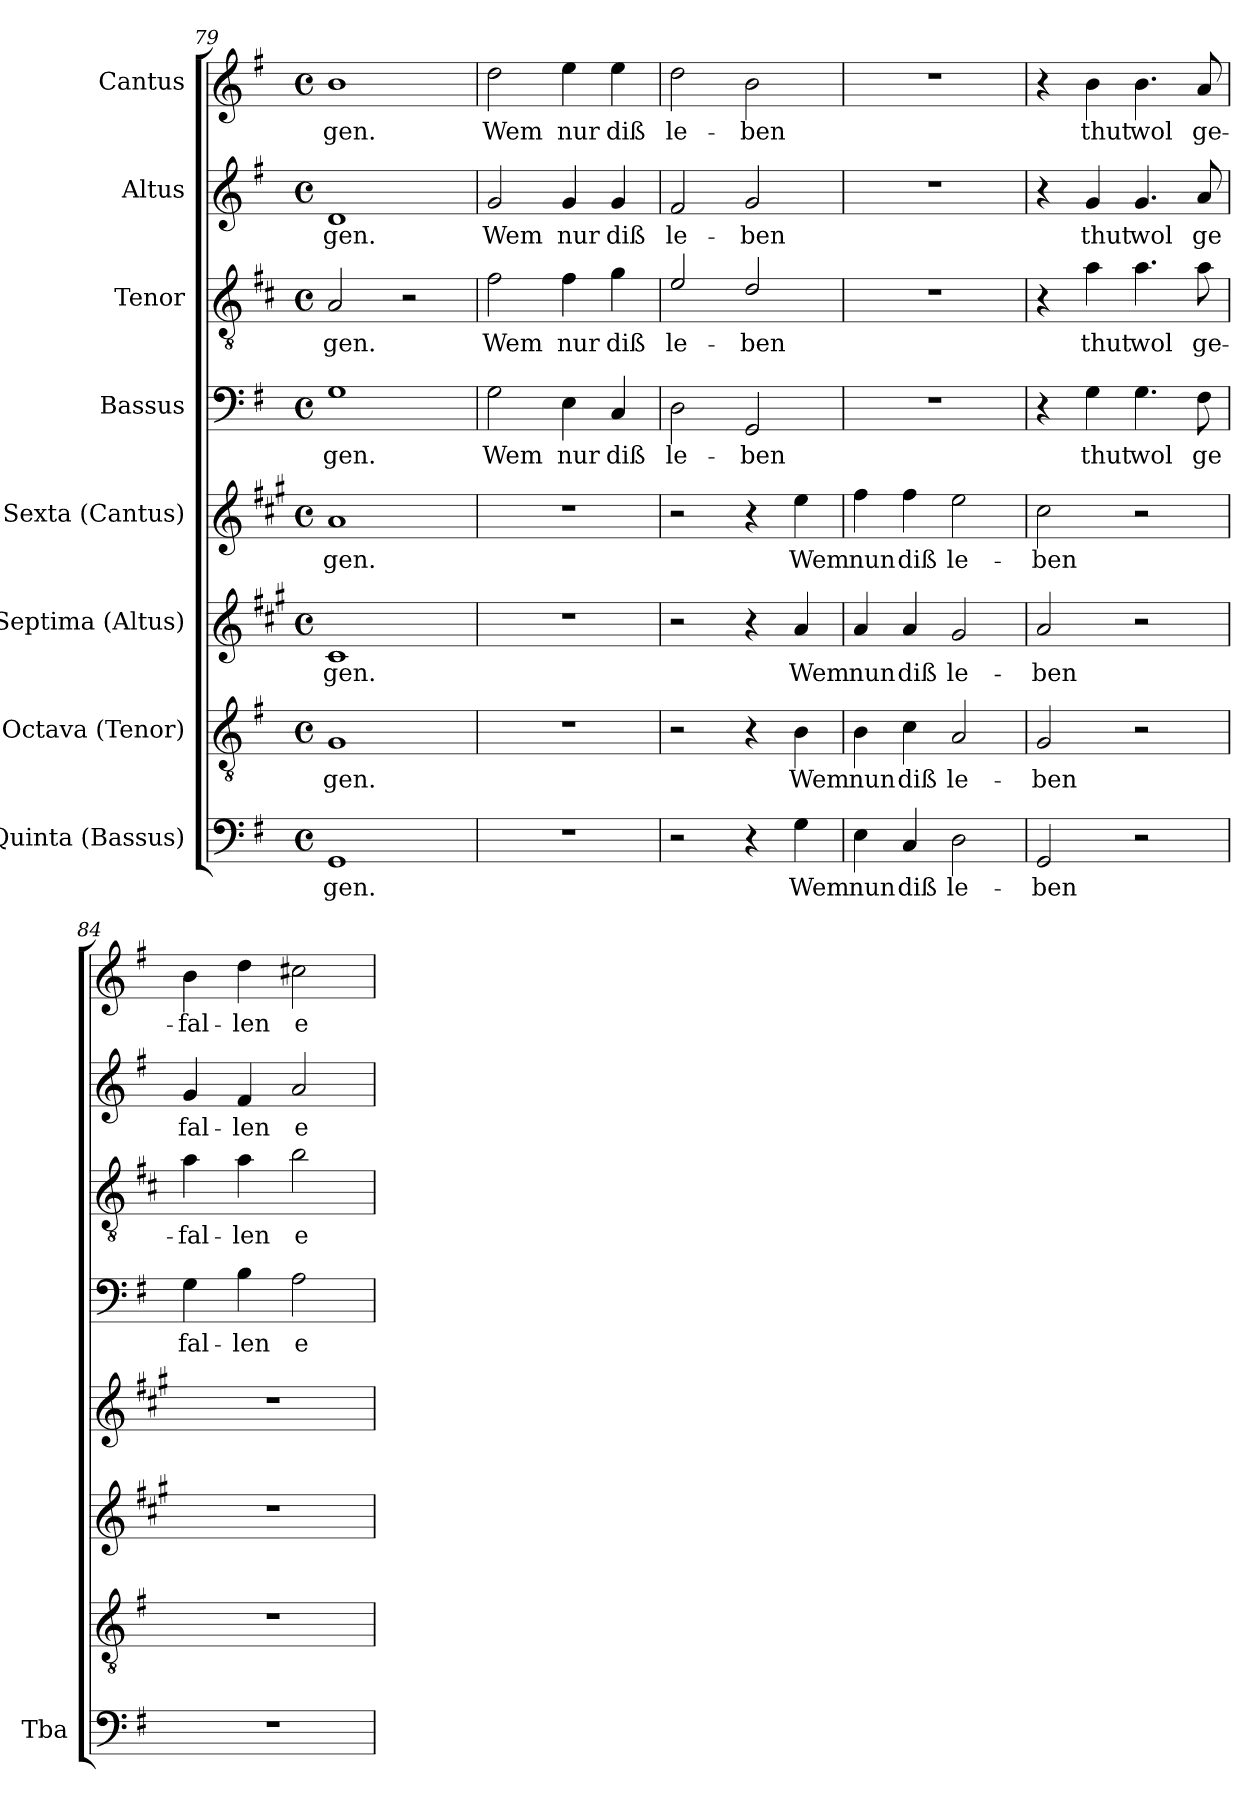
**kern	**text	**kern	**text	**kern	**text	**kern	**text	**kern	**text	**kern	**text	**kern	**text	**kern	**text
*part8	*part8	*part7	*part7	*part6	*part6	*part5	*part5	*part4	*part4	*part3	*part3	*part2	*part2	*part1	*part1
*staff8	*staff8	*staff7	*staff7	*staff6	*staff6	*staff5	*staff5	*staff4	*staff4	*staff3	*staff3	*staff2	*staff2	*staff1	*staff1
*I"Quinta (Bassus)	*	*I"Octava (Tenor)	*	*I"Septima (Altus)	*	*I"Sexta (Cantus)	*	*I"Bassus	*	*I"Tenor	*	*I"Altus	*	*I"Cantus	*
*I'Tba	*	*	*	*	*	*	*	*	*	*	*	*	*	*	*
*clefF4	*	*clefGv2	*	*clefG2	*	*clefG2	*	*clefF4	*	*clefGv2	*	*clefG2	*	*clefG2	*
*	*	*	*	*ITrd1c2	*	*ITrd1c2	*	*	*	*ITrd4c7	*	*	*	*	*
*k[f#]	*	*k[f#]	*	*k[f#]	*	*k[f#]	*	*k[f#]	*	*k[f#]	*	*k[f#]	*	*k[f#]	*
*G:	*	*G:	*	*G:	*	*G:	*	*G:	*	*G:	*	*G:	*	*G:	*
*M4/4	*	*M4/4	*	*M4/4	*	*M4/4	*	*M4/4	*	*M4/4	*	*M4/4	*	*M4/4	*
*met(c)	*	*met(c)	*	*met(c)	*	*met(c)	*	*met(c)	*	*met(c)	*	*met(c)	*	*met(c)	*
=79	=79	=79	=79	=79	=79	=79	=79	=79	=79	=79	=79	=79	=79	=79	=79
1GG	-gen.	1G	-gen.	1B	-gen.	1g	-gen.	1G	-gen.	2D/	-gen.	1d	-gen.	1b	-gen.
.	.	.	.	.	.	.	.	.	.	2r	.	.	.	.	.
=80	=80	=80	=80	=80	=80	=80	=80	=80	=80	=80	=80	=80	=80	=80	=80
1r	.	1r	.	1r	.	1r	.	2G\	Wem	2B\	Wem	2g/	Wem	2dd\	Wem
.	.	.	.	.	.	.	.	4E\	nur	4B\	nur	4g/	nur	4ee\	nur
.	.	.	.	.	.	.	.	4C/	diß	4c\	diß	4g/	diß	4ee\	diß
=81	=81	=81	=81	=81	=81	=81	=81	=81	=81	=81	=81	=81	=81	=81	=81
2r	.	2r	.	2r	.	2r	.	2D\	le-	2A/	le-	2f#/	le-	2dd\	le-
4r	.	4r	.	4r	.	4r	.	2GG/	-ben	2G/	-ben	2g/	-ben	2b\	-ben
4G\	Wem	4B\	Wem	4g/	Wem	4dd\	Wem	.	.	.	.	.	.	.	.
=82	=82	=82	=82	=82	=82	=82	=82	=82	=82	=82	=82	=82	=82	=82	=82
4E\	nun	4B\	nun	4g/	nun	4ee\	nun	1r	.	1r	.	1r	.	1r	.
4C/	diß	4c\	diß	4g/	diß	4ee\	diß	.	.	.	.	.	.	.	.
2D\	le-	2A/	le-	2f#/	le-	2dd\	le-	.	.	.	.	.	.	.	.
=83	=83	=83	=83	=83	=83	=83	=83	=83	=83	=83	=83	=83	=83	=83	=83
2GG/	-ben	2G/	-ben	2g/	-ben	2b\	-ben	4r	.	4r	.	4r	.	4r	.
.	.	.	.	.	.	.	.	4G\	thut	4d\	thut	4g/	thut	4b\	thut
2r	.	2r	.	2r	.	2r	.	4.G\	wol	4.d\	wol	4.g/	wol	4.b\	wol
.	.	.	.	.	.	.	.	8F#\	ge	8d\	ge-	8a/	ge	8a/	ge-
=84	=84	=84	=84	=84	=84	=84	=84	=84	=84	=84	=84	=84	=84	=84	=84
1r	.	1r	.	1r	.	1r	.	4G\	fal-	4d\	-fal-	4g/	-fal-	4b\	-fal-
.	.	.	.	.	.	.	.	4B\	-len	4d\	-len	4f#/	-len	4dd\	-len
.	.	.	.	.	.	.	.	2A\	e-	2e\	e-	2a/	e-	2cc#X\	e-
=	=	=	=	=	=	=	=	=	=	=	=	=	=	=	=
*-	*-	*-	*-	*-	*-	*-	*-	*-	*-	*-	*-	*-	*-	*-	*-
